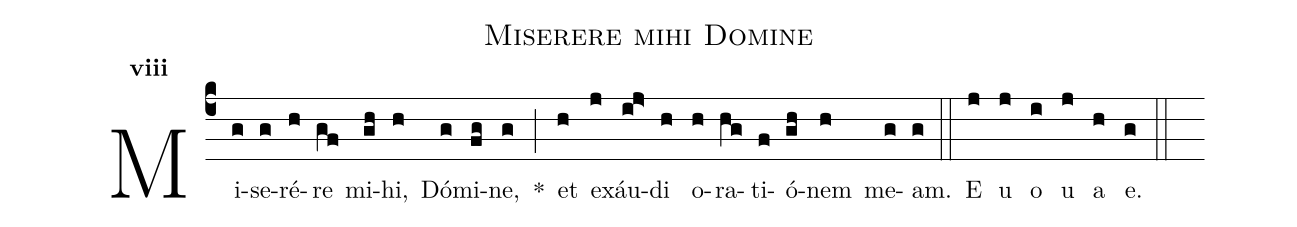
name:Miserere mihi Domine;
office-part:Antiphona;
mode:8;
%%
initial-style: 1;
name: Miserere mihi Domine;
book: Antiphonae & Responsoria/Tomus III, p. 113;
occasion: In Dominicis;
office-part: Completorium I Ant 1;
user-notes: ;
commentary: ;
annotation: 8g;
centering-scheme: english;
fontsize: 12;
font: OFLSortsMillGoudy;
height: 11;
width: 4.5;
%%
(c4)Mi(g)se(g)ré(h)re(gf) mi(gh)hi,(h) Dó(g)mi(fg)ne,(g)   *(;) et(h) ex(j)áu(ij>)di(h) o(h)ra(hg)ti(f)ó(gh)nem(h) me(g)am.(g) (::)
E(j) u(j) o(i) u(j) a(h) e.(g) (::)
